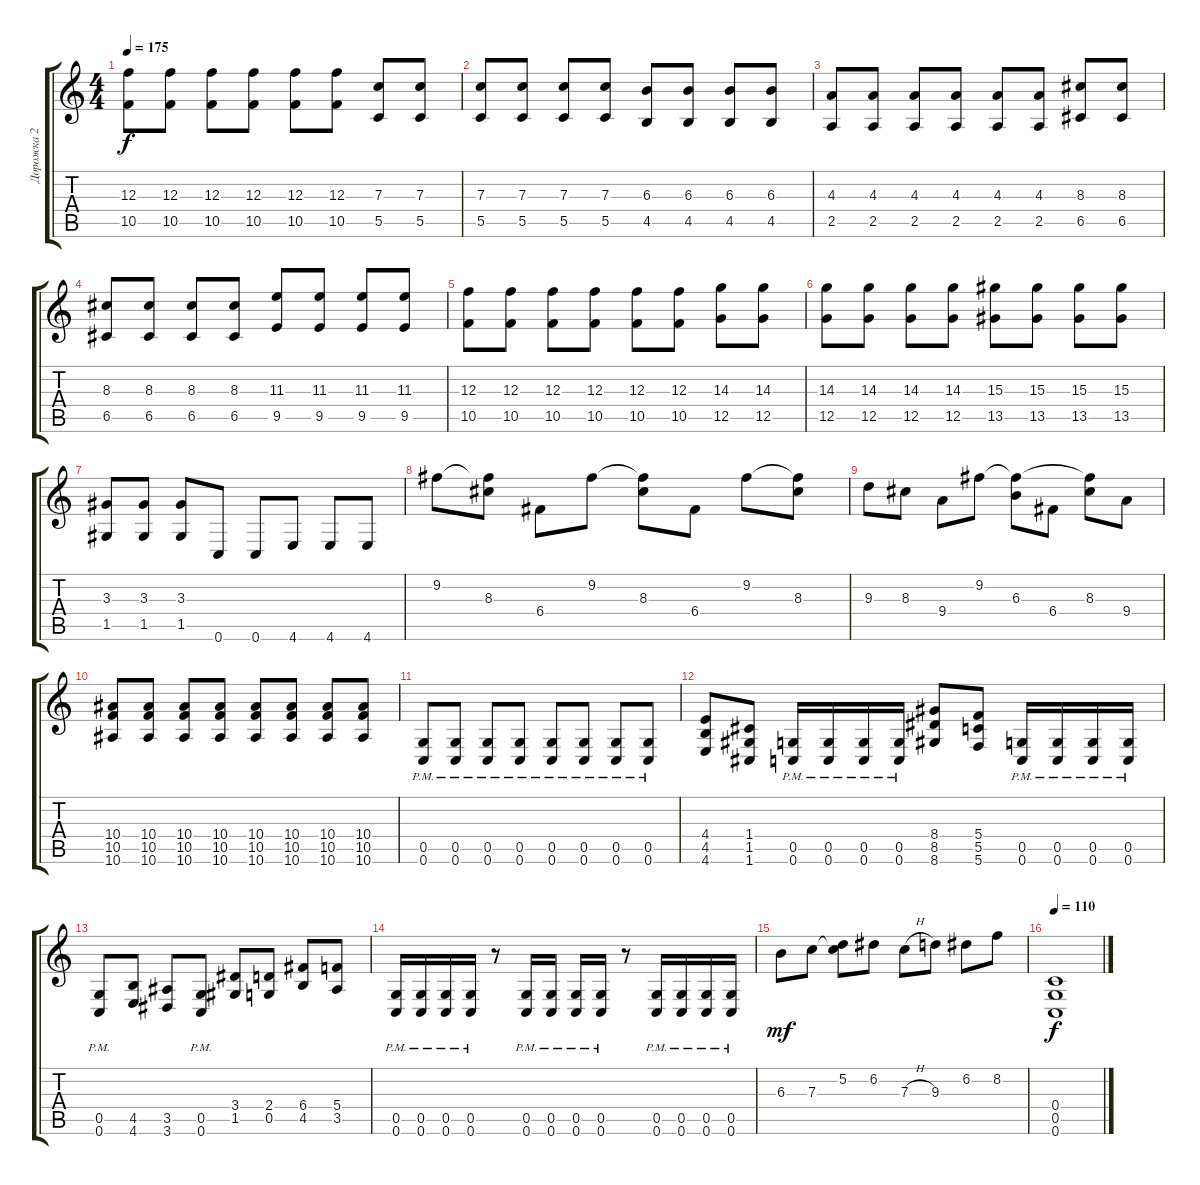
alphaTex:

\track ("Дорожка 2" "Дорожка 2") {instrument distortionguitar}
\staff {score tabs}
\tuning (D4 A3 F3 C3 G2 C2) {hide}
\ts (4 4)
\tempo 175
\clef g2
\ks c
(12.3 10.5).8{dy f} (12.3 10.5).8 (12.3 10.5).8 (12.3 10.5).8 (12.3 10.5).8 (12.3 10.5).8 (7.3 5.5).8 (7.3 5.5).8 |
(7.3 5.5).8 (7.3 5.5).8 (7.3 5.5).8 (7.3 5.5).8 (6.3 4.5).8 (6.3 4.5).8 (6.3 4.5).8 (6.3 4.5).8 |
(4.3 2.5).8 (4.3 2.5).8 (4.3 2.5).8 (4.3 2.5).8 (4.3 2.5).8 (4.3 2.5).8 (8.3 6.5).8 (8.3 6.5).8 |
(8.3 6.5).8 (8.3 6.5).8 (8.3 6.5).8 (8.3 6.5).8 (11.3 9.5).8 (11.3 9.5).8 (11.3 9.5).8 (11.3 9.5).8 |
(12.3 10.5).8 (12.3 10.5).8 (12.3 10.5).8 (12.3 10.5).8 (12.3 10.5).8 (12.3 10.5).8 (14.3 12.5).8 (14.3 12.5).8 |
(14.3 12.5).8 (14.3 12.5).8 (14.3 12.5).8 (14.3 12.5).8 (15.3 13.5).8 (15.3 13.5).8 (15.3 13.5).8 (15.3 13.5).8 |
(3.3 1.5).8 (3.3 1.5).8 (3.3 1.5).8 0.6.8 0.6.8 4.6.8 4.6.8 4.6.8 |
9.2.8 (9.2{t} 8.3).8 6.4.8 9.2.8 (9.2{t} 8.3).8 6.4.8 9.2.8 (9.2{t} 8.3).8 |
9.3.8 8.3.8 9.4.8 9.2.8 (9.2{t} 6.3).8 6.4.8 (9.2{t} 8.3).8 9.4.8 |
(10.4 10.5 10.6).8 (10.4 10.5 10.6).8 (10.4 10.5 10.6).8 (10.4 10.5 10.6).8 (10.4 10.5 10.6).8 (10.4 10.5 10.6).8 (10.4 10.5 10.6).8 (10.4 10.5 10.6).8 |
(0.5{pm} 0.6{pm}).8 (0.5{pm} 0.6{pm}).8 (0.5{pm} 0.6{pm}).8 (0.5{pm} 0.6{pm}).8 (0.5{pm} 0.6{pm}).8 (0.5{pm} 0.6{pm}).8 (0.5{pm} 0.6{pm}).8 (0.5{pm} 0.6{pm}).8 |
(4.4 4.5 4.6).8 (1.4 1.5 1.6).8 (0.5{pm} 0.6{pm}).16 (0.5{pm} 0.6{pm}).16 (0.5{pm} 0.6{pm}).16 (0.5{pm} 0.6{pm}).16 (8.4 8.5 8.6).8 (5.4 5.5 5.6).8 (0.5{pm} 0.6{pm}).16 (0.5{pm} 0.6{pm}).16 (0.5{pm} 0.6{pm}).16 (0.5{pm} 0.6{pm}).16 |
(0.5{pm} 0.6{pm}).8 (4.5 4.6).8 (3.5 3.6).8 (0.5{pm} 0.6{pm}).8 (3.4 1.5).8 (2.4 0.5).8 (6.4 4.5).8 (5.4 3.5).8 |
(0.5{pm} 0.6{pm}).16 (0.5{pm} 0.6{pm}).16 (0.5{pm} 0.6{pm}).16 (0.5{pm} 0.6{pm}).16 r.8 (0.5{pm} 0.6{pm}).16 (0.5{pm} 0.6{pm}).16 (0.5{pm} 0.6{pm}).16 (0.5{pm} 0.6{pm}).16 r.8 (0.5{pm} 0.6{pm}).16 (0.5{pm} 0.6{pm}).16 (0.5{pm} 0.6{pm}).16 (0.5{pm} 0.6{pm}).16 |
6.3.8{dy mf} 7.3.8 (5.2 7.3{t}).8 6.2.8 7.3{h}.8 9.3.8 6.2.8 8.2.8 |
\tempo 110
(0.4 0.5 0.6).1{dy f}
